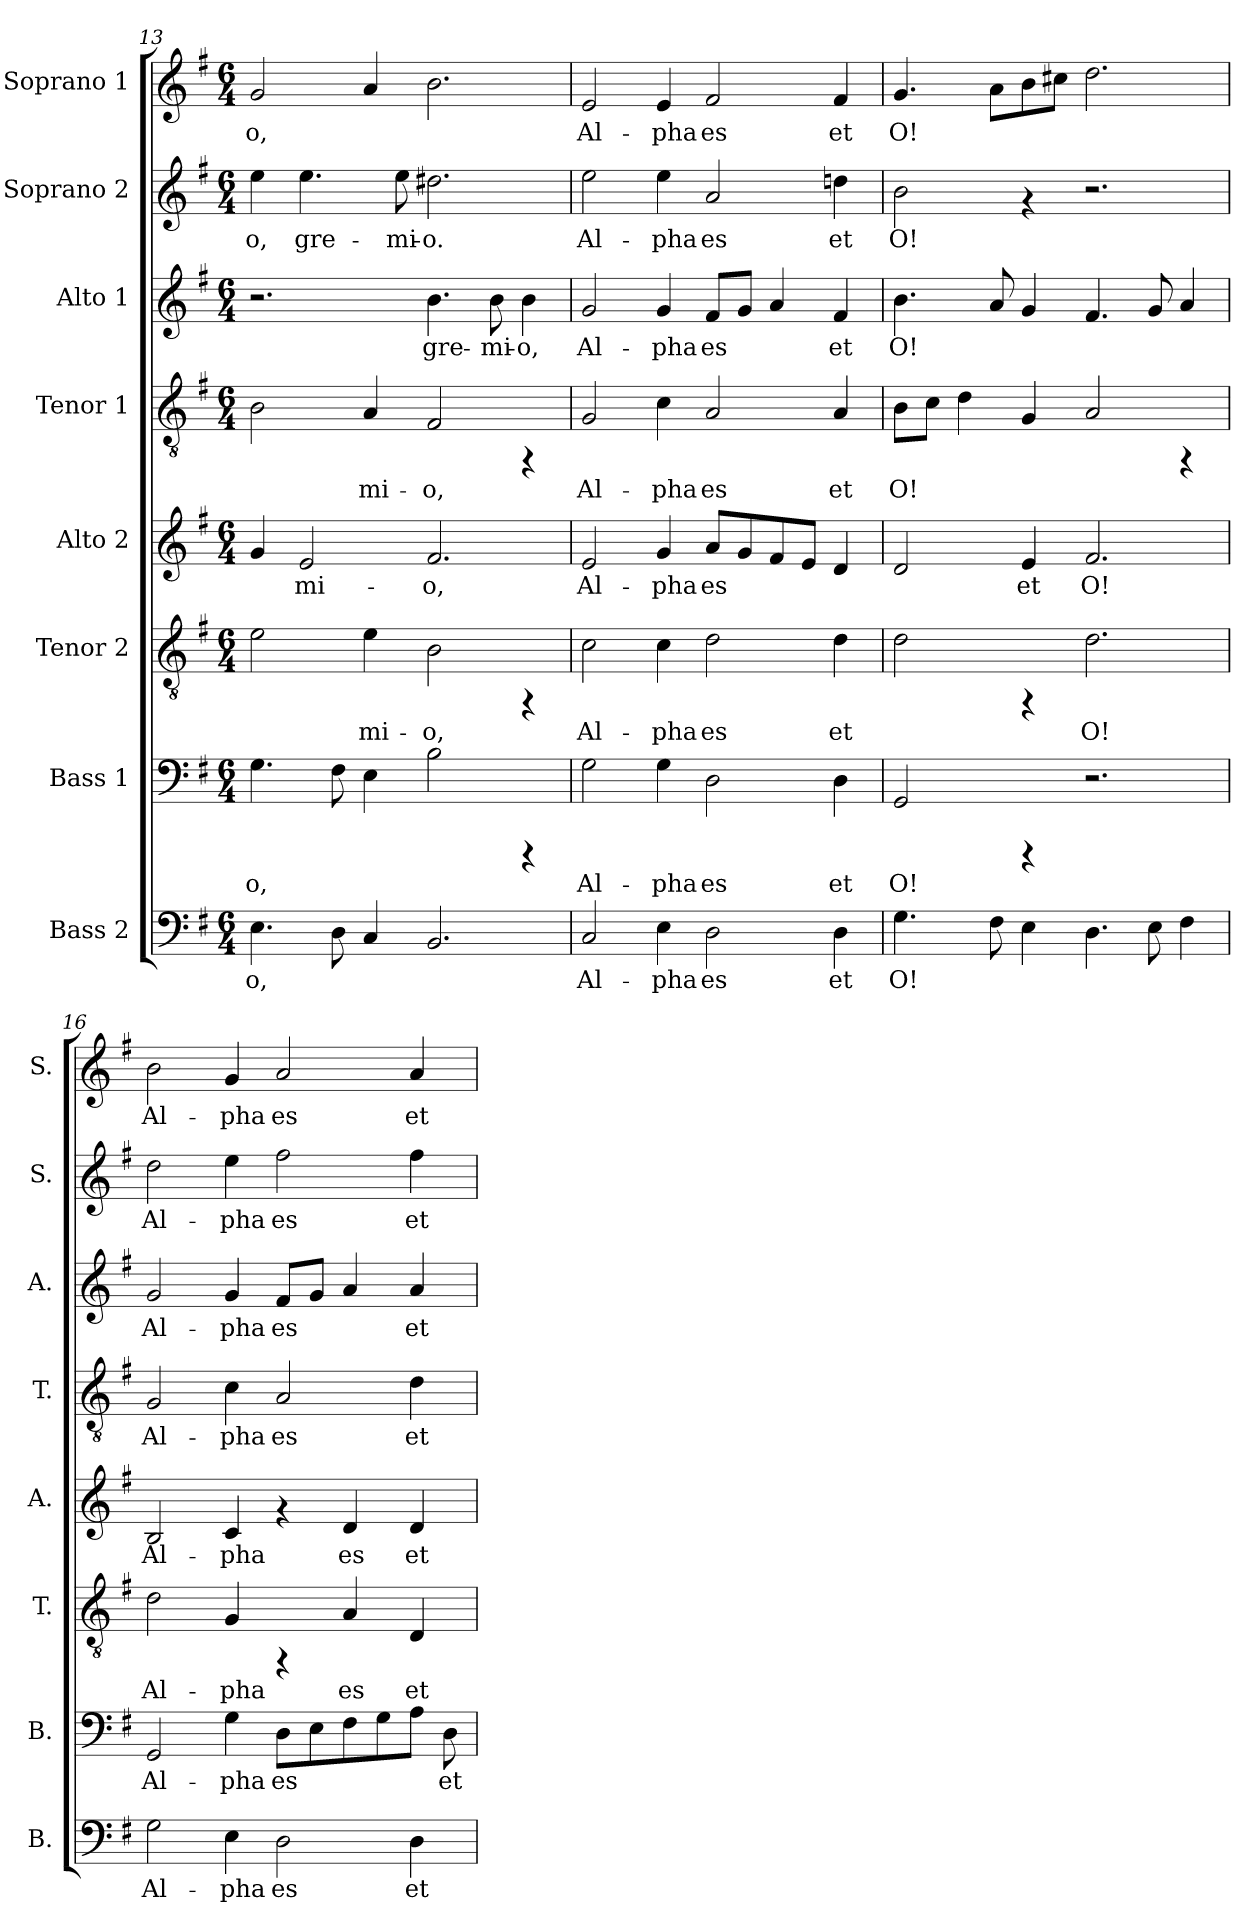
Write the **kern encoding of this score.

**kern	**text	**kern	**text	**kern	**text	**kern	**text	**kern	**text	**kern	**text	**kern	**text	**kern	**text
*part8	*part8	*part7	*part7	*part6	*part6	*part5	*part5	*part4	*part4	*part3	*part3	*part2	*part2	*part1	*part1
*staff8	*staff8	*staff7	*staff7	*staff6	*staff6	*staff5	*staff5	*staff4	*staff4	*staff3	*staff3	*staff2	*staff2	*staff1	*staff1
*I"Bass 2	*	*I"Bass 1	*	*I"Tenor 2	*	*I"Alto 2	*	*I"Tenor 1	*	*I"Alto 1	*	*I"Soprano 2	*	*I"Soprano 1	*
*I'B.	*	*I'B.	*	*I'T.	*	*I'A.	*	*I'T.	*	*I'A.	*	*I'S.	*	*I'S.	*
*clefF4	*	*clefF4	*	*clefGv2	*	*clefG2	*	*clefGv2	*	*clefG2	*	*clefG2	*	*clefG2	*
*k[f#]	*	*k[f#]	*	*k[f#]	*	*k[f#]	*	*k[f#]	*	*k[f#]	*	*k[f#]	*	*k[f#]	*
*G:	*	*G:	*	*G:	*	*G:	*	*G:	*	*G:	*	*G:	*	*G:	*
*M6/4	*	*M6/4	*	*M6/4	*	*M6/4	*	*M6/4	*	*M6/4	*	*M6/4	*	*M6/4	*
=13	=13	=13	=13	=13	=13	=13	=13	=13	=13	=13	=13	=13	=13	=13	=13
!	!LO:LY:b:cj	!	!LO:LY:b:cj	!	!LO:LY:b:cj	!	!LO:LY:b:cj	!	!LO:LY:b:cj	!	!	!	!LO:LY:b:cj	!	!LO:LY:b:cj
4.E\	-o,	4.G\	-o,	2e\	--	4g/	--	2B\	--	2.r	.	4ee\	-o,	2g/	-o,
!	!	!	!	!	!	!	!LO:LY:b:cj	!	!	!	!	!	!LO:LY:b:cj	!	!
.	.	.	.	.	.	2e/	-mi-	.	.	.	.	4.ee\	gre-	.	.
!	!LO:LY:b:cj	!	!LO:LY:b:cj	!	!	!	!	!	!	!	!	!	!	!	!
8D\	.	8F#\	.	.	.	.	.	.	.	.	.	.	.	.	.
!	!LO:LY:b:cj	!	!LO:LY:b:cj	!	!LO:LY:b:cj	!	!	!	!LO:LY:b:cj	!	!	!	!	!	!LO:LY:b:cj
4C/	.	4E\	.	4e\	-mi-	.	.	4A/	-mi-	.	.	.	.	4a/	.
!	!	!	!	!	!	!	!	!	!	!	!	!	!LO:LY:b:cj	!	!
.	.	.	.	.	.	.	.	.	.	.	.	8ee\	-mi-	.	.
!	!LO:LY:b:cj	!	!LO:LY:b:cj	!	!LO:LY:b:cj	!	!LO:LY:b:cj	!	!LO:LY:b:cj	!	!LO:LY:b:cj	!	!LO:LY:b:cj	!	!LO:LY:b:cj
2.BB/	.	2B\	.	2B\	-o,	2.f#/	-o,	2F#/	-o,	4.b\	gre-	2.dd#X\	-o.	2.b\	.
!	!	!	!	!	!	!	!	!	!	!	!LO:LY:b:cj	!	!	!	!
.	.	.	.	.	.	.	.	.	.	8b\	-mi-	.	.	.	.
!	!	!	!	!	!	!	!	!	!	!	!LO:LY:b:cj	!	!	!	!
.	.	4rCCC	.	4rFF	.	.	.	4rFF	.	4b\	-o,	.	.	.	.
!!LO:PB:g=z
=14	=14	=14	=14	=14	=14	=14	=14	=14	=14	=14	=14	=14	=14	=14	=14
!	!LO:LY:b:cj	!	!LO:LY:b:cj	!	!LO:LY:b:cj	!	!LO:LY:b:cj	!	!LO:LY:b:cj	!	!LO:LY:b:cj	!	!LO:LY:b:cj	!	!LO:LY:b:cj
2C/	Al-	2G\	Al-	2c\	Al-	2e/	Al-	2G/	Al-	2g/	Al-	2ee\	Al-	2e/	Al-
!	!LO:LY:b:cj	!	!LO:LY:b:cj	!	!LO:LY:b:cj	!	!LO:LY:b:cj	!	!LO:LY:b:cj	!	!LO:LY:b:cj	!	!LO:LY:b:cj	!	!LO:LY:b:cj
4E\	-pha	4G\	-pha	4c\	-pha	4g/	-pha	4c\	-pha	4g/	-pha	4ee\	-pha	4e/	-pha
!	!LO:LY:b:cj	!	!LO:LY:b:cj	!	!LO:LY:b:cj	!	!LO:LY:b:cj	!	!LO:LY:b:cj	!	!LO:LY:b:cj	!	!LO:LY:b:cj	!	!LO:LY:b:cj
2D\	es	2D\	es	2d\	es	8a/L	es	2A/	es	8f#/L	es	2a/	es	2f#/	es
!	!	!	!	!	!	!	!LO:LY:b:cj	!	!	!	!LO:LY:b:cj	!	!	!	!
.	.	.	.	.	.	8g/	.	.	.	8g/J	.	.	.	.	.
!	!	!	!	!	!	!	!LO:LY:b:cj	!	!	!	!LO:LY:b:cj	!	!	!	!
.	.	.	.	.	.	8f#/	.	.	.	4a/	.	.	.	.	.
!	!	!	!	!	!	!	!LO:LY:b:cj	!	!	!	!	!	!	!	!
.	.	.	.	.	.	8e/J	.	.	.	.	.	.	.	.	.
!	!LO:LY:b:cj	!	!LO:LY:b:cj	!	!LO:LY:b:cj	!	!LO:LY:b:cj	!	!LO:LY:b:cj	!	!LO:LY:b:cj	!	!LO:LY:b:cj	!	!LO:LY:b:cj
4D\	et	4D\	et	4d\	et	4d/	.	4A/	et	4f#/	et	4ddn\	et	4f#/	et
=15	=15	=15	=15	=15	=15	=15	=15	=15	=15	=15	=15	=15	=15	=15	=15
!	!LO:LY:b:cj	!	!LO:LY:b:cj	!	!LO:LY:b:cj	!	!LO:LY:b:cj	!	!LO:LY:b:cj	!	!LO:LY:b:cj	!	!LO:LY:b:cj	!	!LO:LY:b:cj
4.G\	O!	2GG/	O!	2d\	.	2d/	.	8B\L	O!	4.b\	O!	2b\	O!	4.g/	O!
!	!	!	!	!	!	!	!	!	!LO:LY:b:cj	!	!	!	!	!	!
.	.	.	.	.	.	.	.	8c\J	.	.	.	.	.	.	.
!	!	!	!	!	!	!	!	!	!LO:LY:b:cj	!	!	!	!	!	!
.	.	.	.	.	.	.	.	4d\	.	.	.	.	.	.	.
!	!LO:LY:b:cj	!	!	!	!	!	!	!	!	!	!LO:LY:b:cj	!	!	!	!LO:LY:b:cj
8F#\	.	.	.	.	.	.	.	.	.	8a/	.	.	.	8a\L	.
!	!LO:LY:b:cj	!	!	!	!	!	!LO:LY:b:cj	!	!LO:LY:b:cj	!	!LO:LY:b:cj	!	!	!	!LO:LY:b:cj
4E\	.	4rCCC	.	4rFF	.	4e/	et	4G/	.	4g/	.	4rf	.	8b\	.
!	!	!	!	!	!	!	!	!	!	!	!	!	!	!	!LO:LY:b:cj
.	.	.	.	.	.	.	.	.	.	.	.	.	.	8cc#X\J	.
!	!LO:LY:b:cj	!	!	!	!LO:LY:b:cj	!	!LO:LY:b:cj	!	!LO:LY:b:cj	!	!LO:LY:b:cj	!	!	!	!LO:LY:b:cj
4.D\	.	2.r	.	2.d\	O!	2.f#/	O!	2A/	.	4.f#/	.	2.r	.	2.dd\	.
!	!LO:LY:b:cj	!	!	!	!	!	!	!	!	!	!LO:LY:b:cj	!	!	!	!
8E\	.	.	.	.	.	.	.	.	.	8g/	.	.	.	.	.
!	!LO:LY:b:cj	!	!	!	!	!	!	!	!	!	!LO:LY:b:cj	!	!	!	!
4F#\	.	.	.	.	.	.	.	4rFF	.	4a/	.	.	.	.	.
=16	=16	=16	=16	=16	=16	=16	=16	=16	=16	=16	=16	=16	=16	=16	=16
!	!LO:LY:b:cj	!	!LO:LY:b:cj	!	!LO:LY:b:cj	!	!LO:LY:b:cj	!	!LO:LY:b:cj	!	!LO:LY:b:cj	!	!LO:LY:b:cj	!	!LO:LY:b:cj
2G\	Al-	2GG/	Al-	2d\	Al-	2B/	Al-	2G/	Al-	2g/	Al-	2dd\	Al-	2b\	Al-
!	!LO:LY:b:cj	!	!LO:LY:b:cj	!	!LO:LY:b:cj	!	!LO:LY:b:cj	!	!LO:LY:b:cj	!	!LO:LY:b:cj	!	!LO:LY:b:cj	!	!LO:LY:b:cj
4E\	-pha	4G\	-pha	4G/	-pha	4c/	-pha	4c\	-pha	4g/	-pha	4ee\	-pha	4g/	-pha
!	!LO:LY:b:cj	!	!LO:LY:b:cj	!	!	!	!	!	!LO:LY:b:cj	!	!LO:LY:b:cj	!	!LO:LY:b:cj	!	!LO:LY:b:cj
2D\	es	8D\L	es	4rFF	.	4rf	.	2A/	es	8f#/L	es	2ff#\	es	2a/	es
!	!	!	!LO:LY:b:cj	!	!	!	!	!	!	!	!LO:LY:b:cj	!	!	!	!
.	.	8E\	.	.	.	.	.	.	.	8g/J	.	.	.	.	.
!	!	!	!LO:LY:b:cj	!	!LO:LY:b:cj	!	!LO:LY:b:cj	!	!	!	!LO:LY:b:cj	!	!	!	!
.	.	8F#\	.	4A/	es	4d/	es	.	.	4a/	.	.	.	.	.
!	!	!	!LO:LY:b:cj	!	!	!	!	!	!	!	!	!	!	!	!
.	.	8G\	.	.	.	.	.	.	.	.	.	.	.	.	.
!	!LO:LY:b:cj	!	!LO:LY:b:cj	!	!LO:LY:b:cj	!	!LO:LY:b:cj	!	!LO:LY:b:cj	!	!LO:LY:b:cj	!	!LO:LY:b:cj	!	!LO:LY:b:cj
4D\	et	8A\J	.	4D/	et	4d/	et	4d\	et	4a/	et	4ff#\	et	4a/	et
!	!	!	!LO:LY:b:cj	!	!	!	!	!	!	!	!	!	!	!	!
.	.	8D\	et	.	.	.	.	.	.	.	.	.	.	.	.
=	=	=	=	=	=	=	=	=	=	=	=	=	=	=	=
*-	*-	*-	*-	*-	*-	*-	*-	*-	*-	*-	*-	*-	*-	*-	*-
